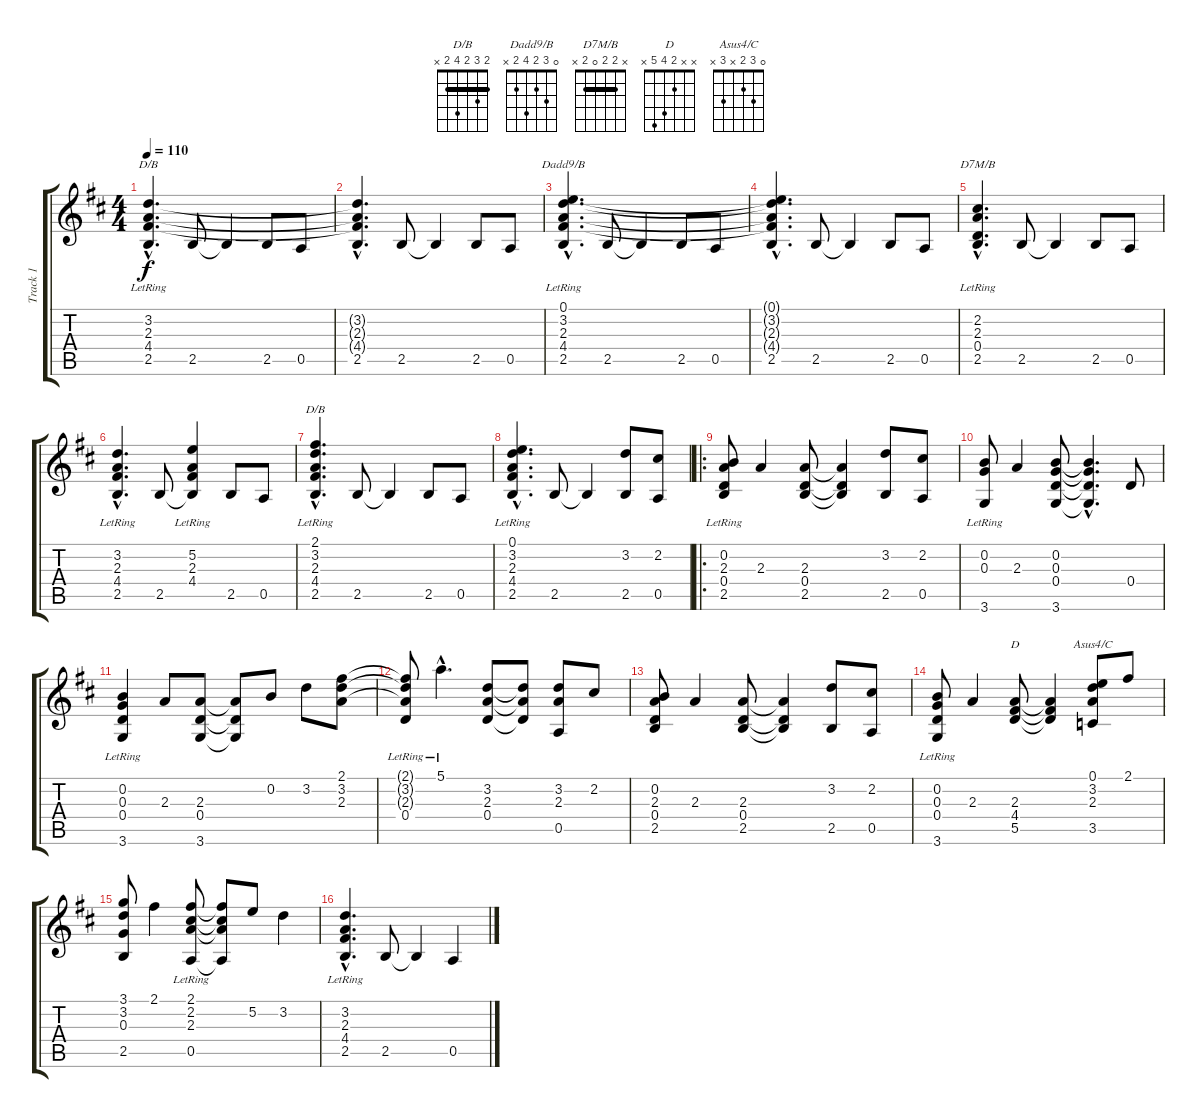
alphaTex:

\track ("Track 1" "Track 1") {instrument acousticguitarsteel}
\staff {score tabs}
\tuning (E4 B3 G3 D3 A2 E2) {hide}
\chord ("D/B" x 3 2 4 2 x) {barre 2}
\chord ("Dadd9/B" 0 3 2 4 2 x)
\chord ("D7M/B" x 2 2 0 2 x) {barre 2}
\chord ("D/B" 2 3 2 4 2 x) {barre 2}
\chord ("D" x x 2 4 5 x)
\chord ("Asus4/C" 0 3 2 x 3 x)
\ts (4 4)
\tempo 110
\clef g2
\ks bminor
(3.2{hac lr} 2.3{hac lr} 4.4{hac lr} 2.5{hac lr}).4{d ch "D/B" dy f instrument acousticguitarsteel} 2.5.8 2.5{t}.4 2.5.8 0.5.8 |
(3.2{hac t} 2.3{hac t} 4.4{hac t} 2.5{hac}).4{d} 2.5.8 2.5{t}.4 2.5.8 0.5.8 |
(0.1{hac lr} 3.2{hac lr} 2.3{hac lr} 4.4{hac lr} 2.5{hac lr}).4{d ch "Dadd9/B"} 2.5.8 2.5{t}.4 2.5.8 0.5.8 |
(0.1{hac t} 3.2{hac t} 2.3{hac t} 4.4{hac t} 2.5{hac}).4{d} 2.5.8 2.5{t}.4 2.5.8 0.5.8 |
(2.2{hac} 2.3{hac lr} 0.4{hac lr} 2.5{hac}).4{d ch "D7M/B"} 2.5.8 2.5{t}.4 2.5.8 0.5.8 |
(3.2{hac lr} 2.3{hac lr} 4.4{hac lr} 2.5{hac lr}).4{d} 2.5.8 (5.2{lr} 2.3{lr} 4.4{lr} 2.5{t}).4 2.5.8 0.5.8 |
(2.1{hac lr} 3.2{hac lr} 2.3{hac lr} 4.4{hac lr} 2.5{hac}).4{d ch "D/B"} 2.5.8 2.5{t}.4 2.5.8 0.5.8 |
(0.1{hac lr} 3.2{hac lr} 2.3{hac lr} 4.4{hac lr} 2.5{hac}).4{d} 2.5.8 2.5{t}.4 (3.2 2.5).8 (2.2 0.5).8 |
\ro
(0.2 2.3 0.4 2.5{lr}).8 2.3.4 (2.3 0.4 2.5).8 (2.3{t} 0.4{t} 2.5{t}).4 (3.2 2.5).8 (2.2 0.5).8 |
(0.2 0.3 3.6{lr}).8 2.3.4 (0.2 0.3 0.4 3.6).8 (0.2{hac t} 0.3{hac t} 0.4{hac t} 3.6{hac t}).4{d} 0.4.8 |
(0.2 0.3 0.4 3.6{lr}).4 2.3.8 (2.3 0.4 3.6).8 (2.3{t} 0.4{t} 3.6{t}).8 0.2.8 3.2.8 (2.1 3.2 2.3).8 |
(2.1{t} 3.2{t} 2.3{t} 0.4{lr}).8 5.1{hac lr}.4{d} (3.2 2.3 0.4).8 (3.2{t} 2.3{t} 0.4{t}).8 (3.2 2.3 0.5).8 2.2.8 |
(0.2 2.3 0.4 2.5).8 2.3.4 (2.3 0.4 2.5).8 (2.3{t} 0.4{t} 2.5{t}).4 (3.2 2.5).8 (2.2 0.5).8 |
(0.2 0.3 0.4 3.6{lr}).8 2.3.4 (2.3 4.4 5.5).8{ch "D"} (2.3{t} 4.4{t} 5.5{t}).4 (0.1 3.2 2.3 3.5).8{ch "Asus4/C"} 2.1.8 |
(3.1 3.2 0.3 2.5).8 2.1.4 (2.1 2.2 2.3 0.5{lr}).8 (2.1{t} 2.2{t} 2.3{t} 0.5{t}).8 5.2.8 3.2.4 |
(3.2{hac lr} 2.3{hac lr} 4.4{hac lr} 2.5{hac lr}).4{d} 2.5.8 2.5{t}.4 0.5.4
